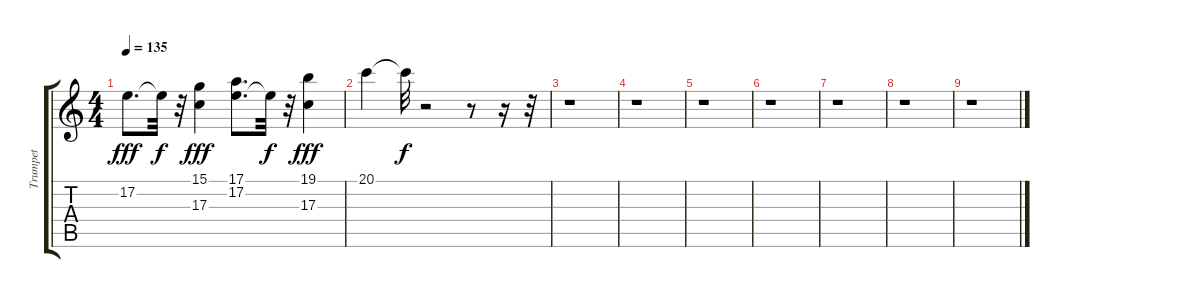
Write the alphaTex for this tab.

\track ("Trumpet" "Trumpet") {instrument trumpet}
\staff {score tabs}
\tuning (E4 B3 G3 D3 A2 E2) {hide}
\ts (4 4)
\tempo 135
\clef g2
\ks c
17.2.8{d dy fff} 17.2{t}.32{dy f} r.32 (15.1 17.3).4{dy fff} (17.1 17.2).8{d} 17.2{t}.32{dy f} r.32 (19.1 17.3).4{dy fff} |
20.1.4 20.1{t}.32{dy f} r.2 r.8 r.16 r.32 |
r.1 |
r.1 |
r.1 |
r.1 |
r.1 |
r.1 |
r.1
